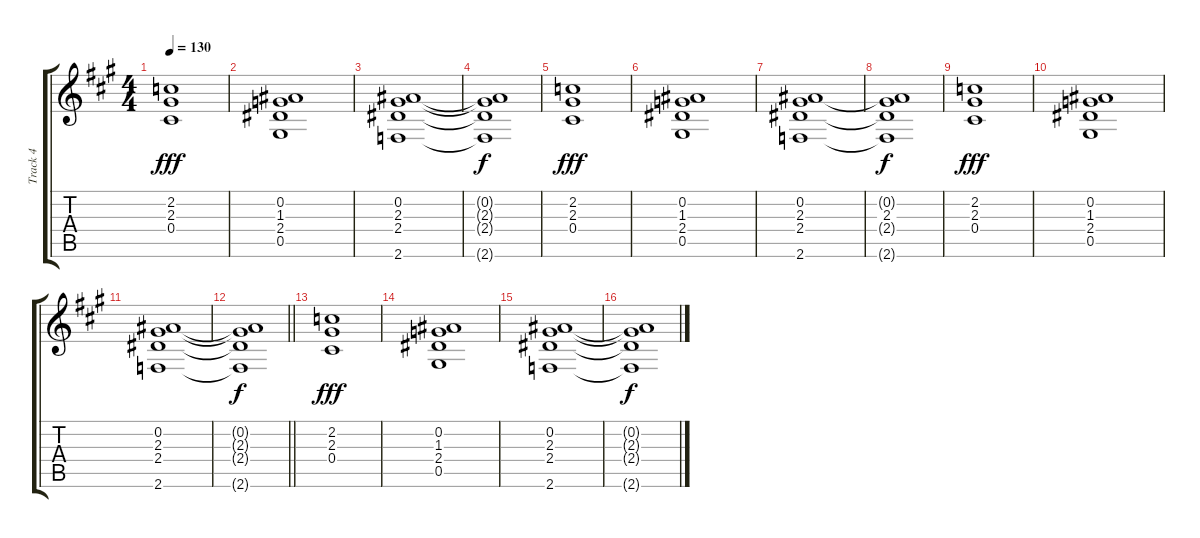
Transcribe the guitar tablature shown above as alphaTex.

\track ("Track 4" "Track 4") {instrument overdrivenguitar}
\staff {score tabs}
\tuning (Eb4 Bb3 Gb3 Db3 Ab2 Eb2) {hide}
\ts (4 4)
\tempo 130
\clef g2
\ks a
(2.2 2.3 0.4).1{dy fff} |
(0.2 1.3 2.4 0.5).1 |
(0.2 2.3 2.4 2.6).1 |
(0.2{t} 2.3{t} 2.4{t} 2.6{t}).1{dy f} |
(2.2 2.3 0.4).1{dy fff} |
(0.2 1.3 2.4 0.5).1 |
(0.2 2.3 2.4 2.6).1 |
(0.2{t} 2.3 2.4{t} 2.6{t}).1{dy f} |
(2.2 2.3 0.4).1{dy fff} |
(0.2 1.3 2.4 0.5).1 |
(0.2 2.3 2.4 2.6).1 |
\barLineRight lightlight
(0.2{t} 2.3{t} 2.4{t} 2.6{t}).1{dy f} |
(2.2 2.3 0.4).1{dy fff} |
(0.2 1.3 2.4 0.5).1 |
(0.2 2.3 2.4 2.6).1 |
(0.2{t} 2.3{t} 2.4{t} 2.6{t}).1{dy f}
